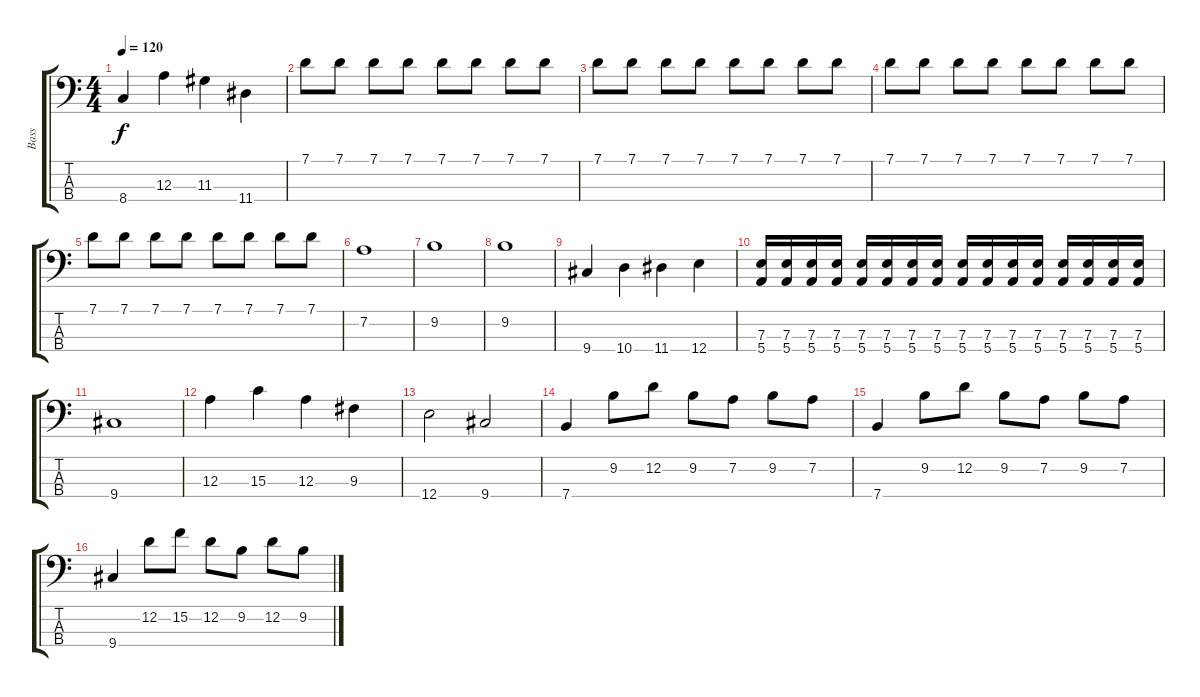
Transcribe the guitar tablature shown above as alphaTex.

\track ("Bass" "Bass") {instrument electricbasspick}
\staff {score tabs}
\tuning (G2 D2 A1 E1) {hide}
\ts (4 4)
\tempo 120
\clef f4
\ks c
8.4.4{dy f} 12.3.4 11.3.4 11.4.4 |
7.1.8 7.1.8 7.1.8 7.1.8 7.1.8 7.1.8 7.1.8 7.1.8 |
7.1.8 7.1.8 7.1.8 7.1.8 7.1.8 7.1.8 7.1.8 7.1.8 |
7.1.8 7.1.8 7.1.8 7.1.8 7.1.8 7.1.8 7.1.8 7.1.8 |
7.1.8 7.1.8 7.1.8 7.1.8 7.1.8 7.1.8 7.1.8 7.1.8 |
7.2.1 |
9.2.1 |
9.2.1 |
9.4.4 10.4.4 11.4.4 12.4.4 |
(7.3 5.4).16 (7.3 5.4).16 (7.3 5.4).16 (7.3 5.4).16 (7.3 5.4).16 (7.3 5.4).16 (7.3 5.4).16 (7.3 5.4).16 (7.3 5.4).16 (7.3 5.4).16 (7.3 5.4).16 (7.3 5.4).16 (7.3 5.4).16 (7.3 5.4).16 (7.3 5.4).16 (7.3 5.4).16 |
9.4.1 |
12.3.4 15.3.4 12.3.4 9.3.4 |
12.4.2 9.4.2 |
7.4.4 9.2.8 12.2.8 9.2.8 7.2.8 9.2.8 7.2.8 |
7.4.4 9.2.8 12.2.8 9.2.8 7.2.8 9.2.8 7.2.8 |
9.4.4 12.2.8 15.2.8 12.2.8 9.2.8 12.2.8 9.2.8
